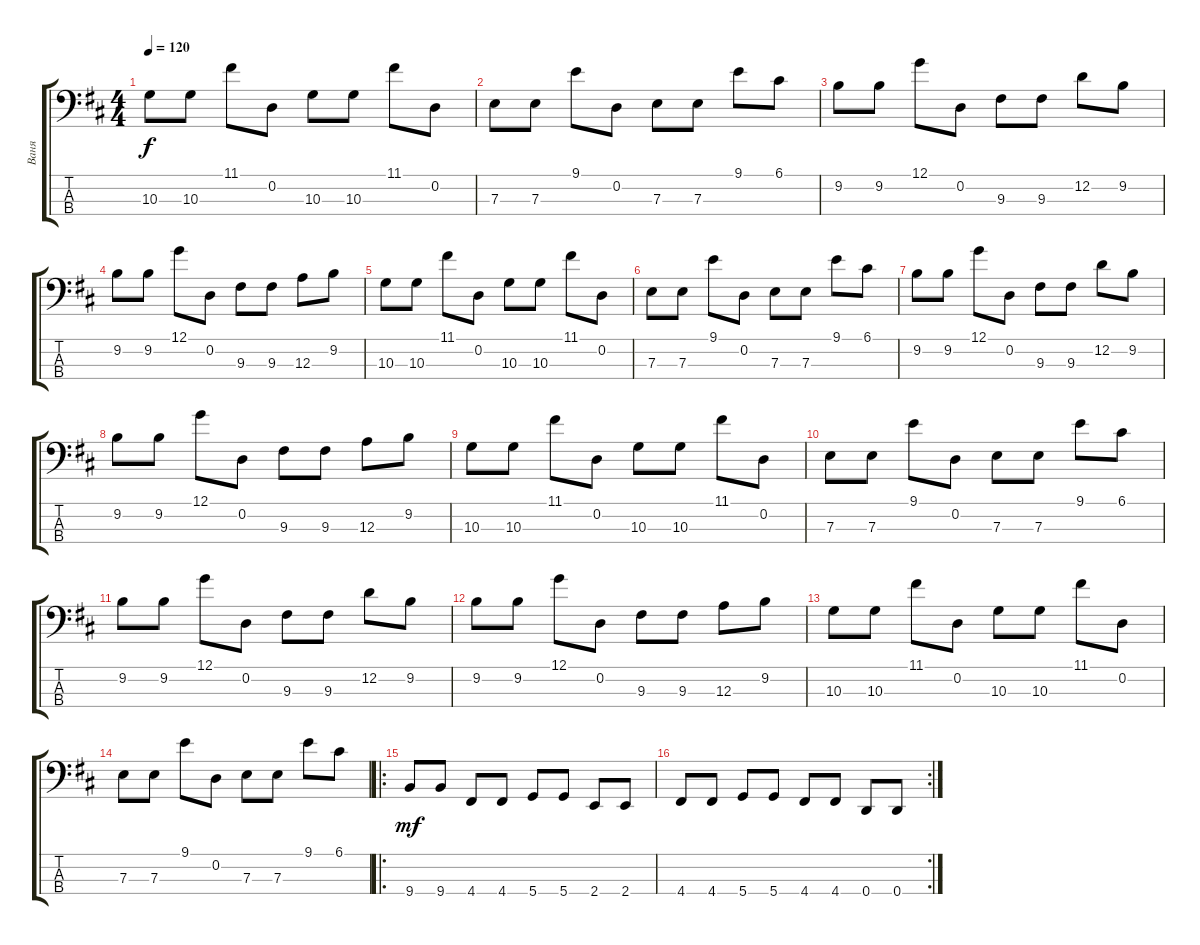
\track ("Ваня" "Ваня") {instrument electricbasspick}
\staff {score tabs}
\tuning (G2 D2 A1 D1) {hide}
\ts (4 4)
\tempo 120
\clef f4
\ks bminor
10.3.8{dy f} 10.3.8 11.1.8 0.2.8 10.3.8 10.3.8 11.1.8 0.2.8 |
7.3.8 7.3.8 9.1.8 0.2.8 7.3.8 7.3.8 9.1.8 6.1.8 |
9.2.8 9.2.8 12.1.8 0.2.8 9.3.8 9.3.8 12.2.8 9.2.8 |
9.2.8 9.2.8 12.1.8 0.2.8 9.3.8 9.3.8 12.3.8 9.2.8 |
10.3.8 10.3.8 11.1.8 0.2.8 10.3.8 10.3.8 11.1.8 0.2.8 |
7.3.8 7.3.8 9.1.8 0.2.8 7.3.8 7.3.8 9.1.8 6.1.8 |
9.2.8 9.2.8 12.1.8 0.2.8 9.3.8 9.3.8 12.2.8 9.2.8 |
9.2.8 9.2.8 12.1.8 0.2.8 9.3.8 9.3.8 12.3.8 9.2.8 |
10.3.8 10.3.8 11.1.8 0.2.8 10.3.8 10.3.8 11.1.8 0.2.8 |
7.3.8 7.3.8 9.1.8 0.2.8 7.3.8 7.3.8 9.1.8 6.1.8 |
9.2.8 9.2.8 12.1.8 0.2.8 9.3.8 9.3.8 12.2.8 9.2.8 |
9.2.8 9.2.8 12.1.8 0.2.8 9.3.8 9.3.8 12.3.8 9.2.8 |
10.3.8 10.3.8 11.1.8 0.2.8 10.3.8 10.3.8 11.1.8 0.2.8 |
7.3.8 7.3.8 9.1.8 0.2.8 7.3.8 7.3.8 9.1.8 6.1.8 |
\ro
9.4.8{dy mf} 9.4.8 4.4.8 4.4.8 5.4.8 5.4.8 2.4.8 2.4.8 |
\rc 2
4.4.8 4.4.8 5.4.8 5.4.8 4.4.8 4.4.8 0.4.8 0.4.8
